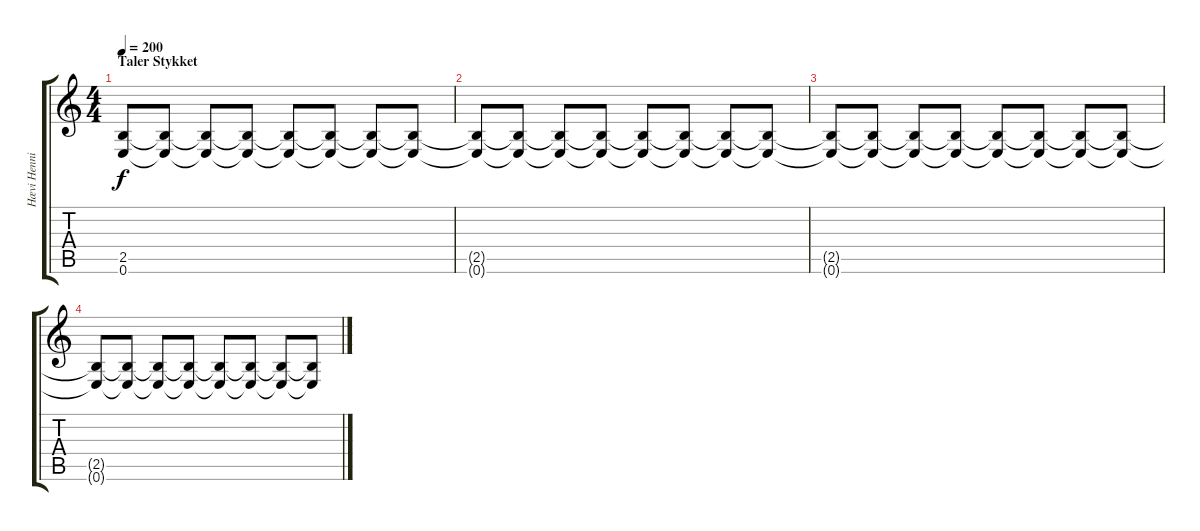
\track ("Hævi Henning Rytme/Baggrund" "Hævi Henni") {instrument distortionguitar}
\staff {score tabs}
\tuning (E4 B3 G3 D3 A2 E2) {hide}
\ts (4 4)
\section ("" "Taler Stykket")
\tempo 200
\clef g2
\ks c
(2.5 0.6).8{dy f volume 0} (2.5{t} 0.6{t}).8 (2.5{t} 0.6{t}).8 (2.5{t} 0.6{t}).8 (2.5{t} 0.6{t}).8 (2.5{t} 0.6{t}).8 (2.5{t} 0.6{t}).8 (2.5{t} 0.6{t}).8 |
(2.5{t} 0.6{t}).8 (2.5{t} 0.6{t}).8 (2.5{t} 0.6{t}).8 (2.5{t} 0.6{t}).8 (2.5{t} 0.6{t}).8 (2.5{t} 0.6{t}).8 (2.5{t} 0.6{t}).8 (2.5{t} 0.6{t}).8 |
(2.5{t} 0.6{t}).8 (2.5{t} 0.6{t}).8 (2.5{t} 0.6{t}).8 (2.5{t} 0.6{t}).8 (2.5{t} 0.6{t}).8 (2.5{t} 0.6{t}).8 (2.5{t} 0.6{t}).8 (2.5{t} 0.6{t}).8 |
(2.5{t} 0.6{t}).8 (2.5{t} 0.6{t}).8 (2.5{t} 0.6{t}).8 (2.5{t} 0.6{t}).8 (2.5{t} 0.6{t}).8 (2.5{t} 0.6{t}).8 (2.5{t} 0.6{t}).8 (2.5{t} 0.6{t}).8
